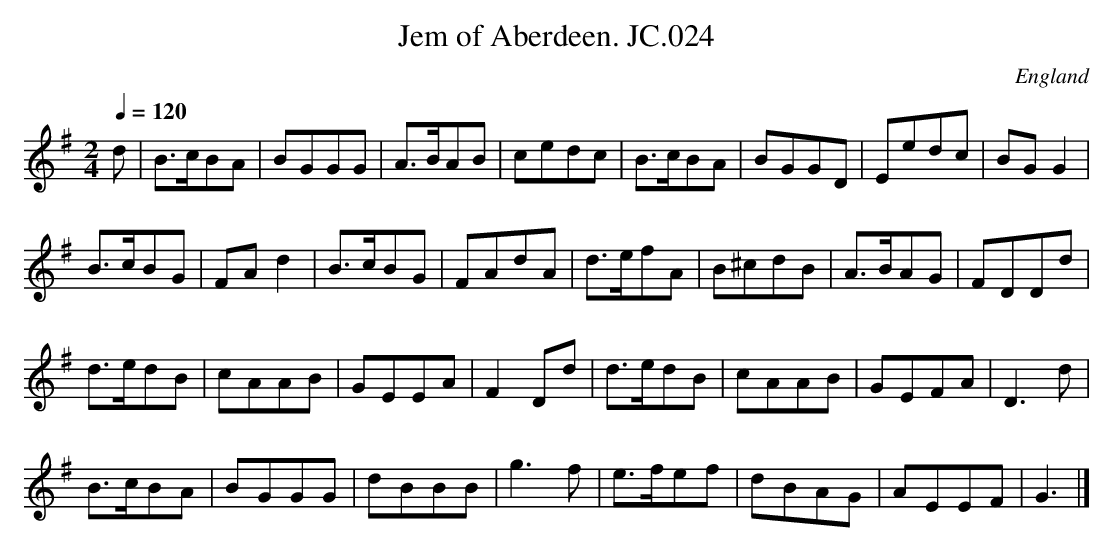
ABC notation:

X:1
T:Jem of Aberdeen. JC.024
O:England
M:2/4
L:1/8
Q:1/4=120
K:G major
d|\
B>cBA|BGGG|A>BAB|cedc|B>cBA|BGGD|Eedc|BGG2|!
B>cBG|FAd2|B>cBG|FAdA|d>efA|B^cdB|A>BAG|FDDd|!
d>edB|cAAB|GEEA|F2Dd|d>edB|cAAB|GEFA|D3d|!
B>cBA|BGGG|dBBB|g3f|e>fef|dBAG|AEEF|G3|]
